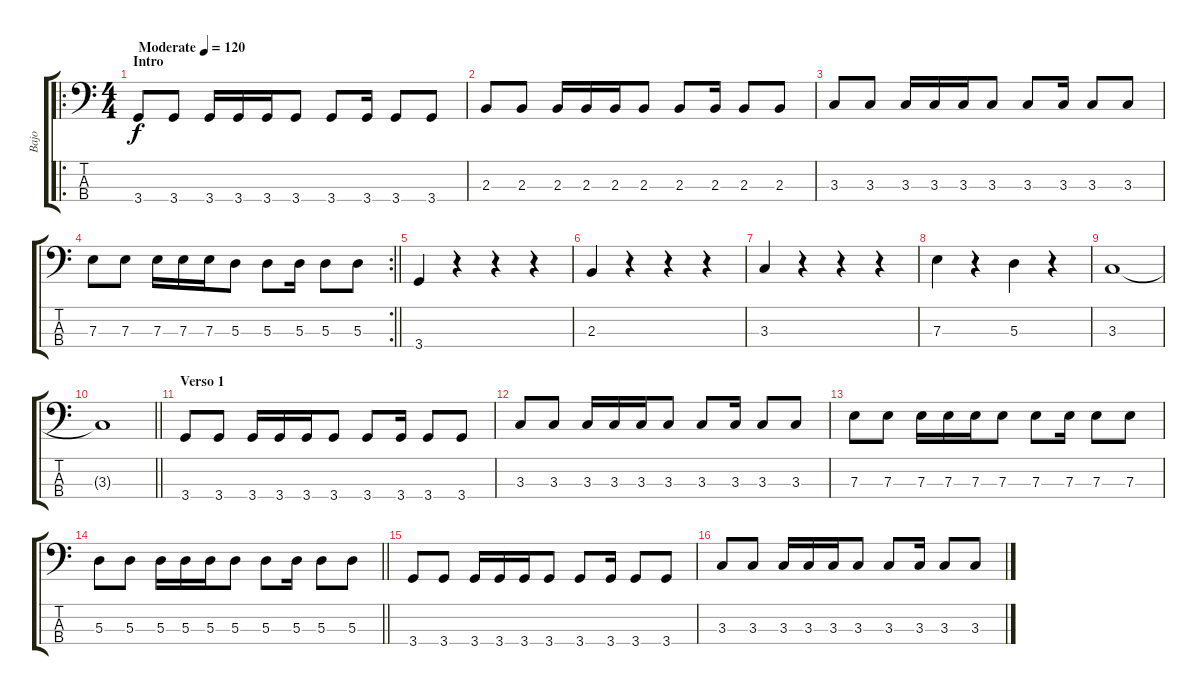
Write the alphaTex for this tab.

\track ("Bajo" "Bajo") {instrument electricbasspick}
\staff {score tabs}
\tuning (G2 D2 A1 E1) {hide}
\ro
\ts (4 4)
\section ("" "Intro")
\tempo (120 "Moderate")
\clef f4
\ks c
3.4.8{dy f instrument electricbasspick} 3.4.8 3.4.16 3.4.16 3.4.16 3.4.8 3.4.8 3.4.16 3.4.8 3.4.8 |
2.3.8 2.3.8 2.3.16 2.3.16 2.3.16 2.3.8 2.3.8 2.3.16 2.3.8 2.3.8 |
3.3.8 3.3.8 3.3.16 3.3.16 3.3.16 3.3.8 3.3.8 3.3.16 3.3.8 3.3.8 |
\rc 2
\barLineRight lightlight
7.3.8 7.3.8 7.3.16 7.3.16 7.3.16 5.3.8 5.3.8 5.3.16 5.3.8 5.3.8 |
\section ("" "")
3.4.4 r.4 r.4 r.4 |
2.3.4 r.4 r.4 r.4 |
3.3.4 r.4 r.4 r.4 |
7.3.4 r.4 5.3.4 r.4 |
3.3.1 |
\barLineRight lightlight
3.3{t}.1 |
\section ("" "Verso 1")
3.4.8 3.4.8 3.4.16 3.4.16 3.4.16 3.4.8 3.4.8 3.4.16 3.4.8 3.4.8 |
3.3.8 3.3.8 3.3.16 3.3.16 3.3.16 3.3.8 3.3.8 3.3.16 3.3.8 3.3.8 |
7.3.8 7.3.8 7.3.16 7.3.16 7.3.16 7.3.8 7.3.8 7.3.16 7.3.8 7.3.8 |
\barLineRight lightlight
5.3.8 5.3.8 5.3.16 5.3.16 5.3.16 5.3.8 5.3.8 5.3.16 5.3.8 5.3.8 |
\section ("" "")
3.4.8 3.4.8 3.4.16 3.4.16 3.4.16 3.4.8 3.4.8 3.4.16 3.4.8 3.4.8 |
3.3.8 3.3.8 3.3.16 3.3.16 3.3.16 3.3.8 3.3.8 3.3.16 3.3.8 3.3.8
